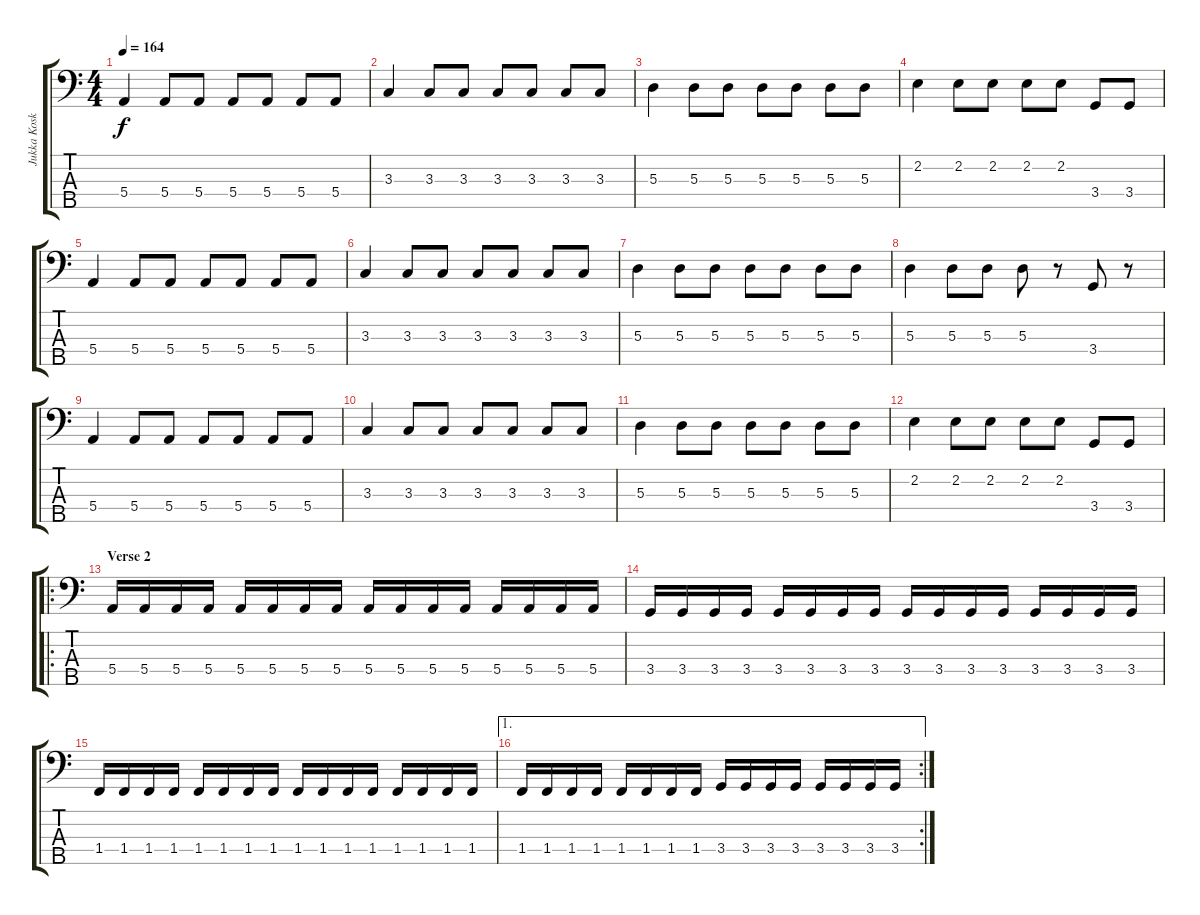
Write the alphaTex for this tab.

\track ("Jukka Koskinen - Bass" "Jukka Kosk") {instrument electricbassfinger}
\staff {score tabs}
\tuning (G2 D2 A1 E1 B0) {hide}
\ts (4 4)
\tempo 164
\clef f4
\ks c
5.4.4{dy f} 5.4.8 5.4.8 5.4.8 5.4.8 5.4.8 5.4.8 |
3.3.4 3.3.8 3.3.8 3.3.8 3.3.8 3.3.8 3.3.8 |
5.3.4 5.3.8 5.3.8 5.3.8 5.3.8 5.3.8 5.3.8 |
2.2.4 2.2.8 2.2.8 2.2.8 2.2.8 3.4.8 3.4.8 |
5.4.4 5.4.8 5.4.8 5.4.8 5.4.8 5.4.8 5.4.8 |
3.3.4 3.3.8 3.3.8 3.3.8 3.3.8 3.3.8 3.3.8 |
5.3.4 5.3.8 5.3.8 5.3.8 5.3.8 5.3.8 5.3.8 |
5.3.4 5.3.8 5.3.8 5.3.8 r.8 3.4.8 r.8 |
5.4.4 5.4.8 5.4.8 5.4.8 5.4.8 5.4.8 5.4.8 |
3.3.4 3.3.8 3.3.8 3.3.8 3.3.8 3.3.8 3.3.8 |
5.3.4 5.3.8 5.3.8 5.3.8 5.3.8 5.3.8 5.3.8 |
2.2.4 2.2.8 2.2.8 2.2.8 2.2.8 3.4.8 3.4.8 |
\ro
\section ("" "Verse 2")
5.4.16 5.4.16 5.4.16 5.4.16 5.4.16 5.4.16 5.4.16 5.4.16 5.4.16 5.4.16 5.4.16 5.4.16 5.4.16 5.4.16 5.4.16 5.4.16 |
3.4.16 3.4.16 3.4.16 3.4.16 3.4.16 3.4.16 3.4.16 3.4.16 3.4.16 3.4.16 3.4.16 3.4.16 3.4.16 3.4.16 3.4.16 3.4.16 |
1.4.16 1.4.16 1.4.16 1.4.16 1.4.16 1.4.16 1.4.16 1.4.16 1.4.16 1.4.16 1.4.16 1.4.16 1.4.16 1.4.16 1.4.16 1.4.16 |
\ae 1
\rc 2
1.4.16 1.4.16 1.4.16 1.4.16 1.4.16 1.4.16 1.4.16 1.4.16 3.4.16 3.4.16 3.4.16 3.4.16 3.4.16 3.4.16 3.4.16 3.4.16
